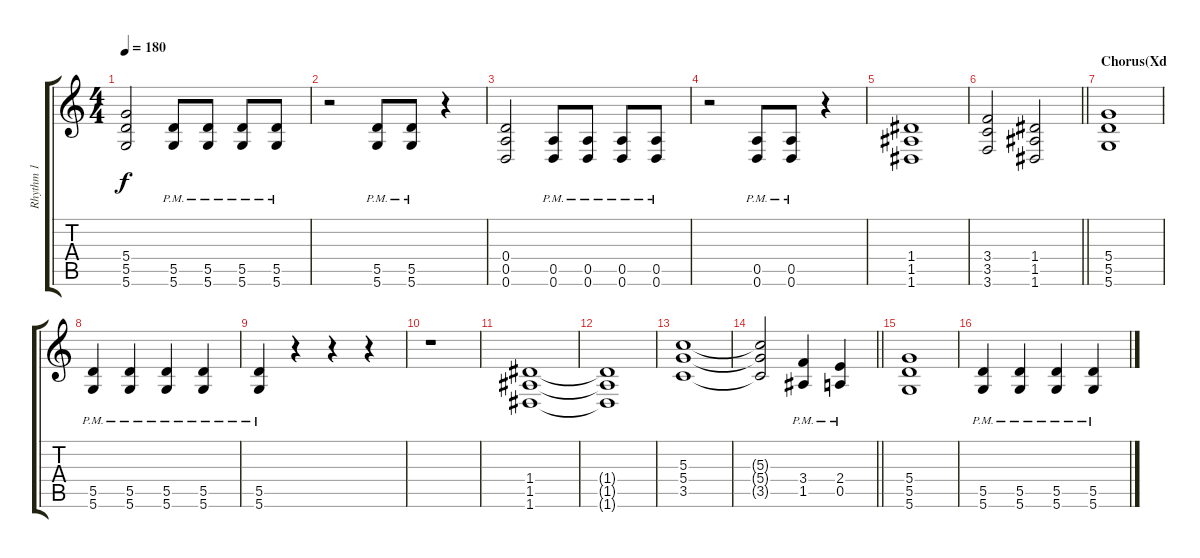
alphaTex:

\track ("Rhythm 1" "Rhythm 1") {instrument distortionguitar}
\staff {score tabs}
\tuning (E4 B3 G3 D3 A2 D2) {hide}
\ts (4 4)
\tempo 180
\clef g2
\ks c
(5.4 5.5 5.6).2{dy f} (5.5{pm} 5.6{pm}).8 (5.5{pm} 5.6{pm}).8 (5.5{pm} 5.6{pm}).8 (5.5{pm} 5.6{pm}).8 |
r.2 (5.5{pm} 5.6{pm}).8 (5.5{pm} 5.6{pm}).8 r.4 |
(0.4 0.5 0.6).2 (0.5{pm} 0.6{pm}).8 (0.5{pm} 0.6{pm}).8 (0.5{pm} 0.6{pm}).8 (0.5{pm} 0.6{pm}).8 |
r.2 (0.5{pm} 0.6{pm}).8 (0.5{pm} 0.6{pm}).8 r.4 |
(1.4 1.5 1.6).1 |
\barLineRight lightlight
(3.4 3.5 3.6).2 (1.4 1.5 1.6).2 |
\section ("" "Chorus(Xd")
(5.4 5.5 5.6).1 |
(5.5{pm} 5.6{pm}).4 (5.5{pm} 5.6{pm}).4 (5.5{pm} 5.6{pm}).4 (5.5{pm} 5.6{pm}).4 |
(5.5{pm} 5.6{pm}).4 r.4 r.4 r.4 |
r.1 |
(1.4 1.5 1.6).1 |
(1.4{t} 1.5{t} 1.6{t}).1 |
(5.3 5.4 3.5).1 |
\barLineRight lightlight
(5.3{t} 5.4{t} 3.5{t}).2 (3.4{pm} 1.5{pm}).4 (2.4{pm} 0.5{pm}).4 |
(5.4 5.5 5.6).1 |
(5.5{pm} 5.6{pm}).4 (5.5{pm} 5.6{pm}).4 (5.5{pm} 5.6{pm}).4 (5.5{pm} 5.6{pm}).4
